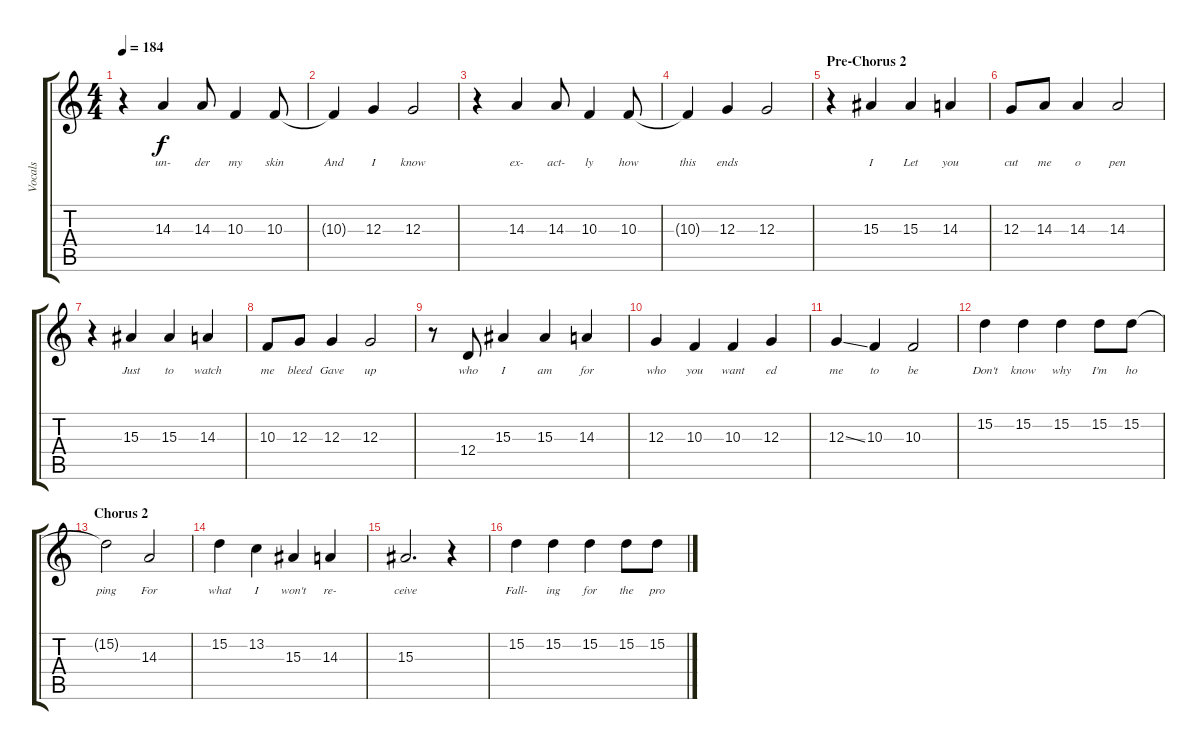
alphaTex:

\track ("Vocals" "Vocals") {instrument clarinet}
\staff {score tabs}
\tuning (E4 B3 G3 D3 A2 E2) {hide}
\ts (4 4)
\tempo 184
\clef g2
\ks c
r.4{dy f} 14.3.4{lyrics (0 "un-") lyrics (1 "") lyrics (2 "") lyrics (3 "") lyrics (4 "")} 14.3.8{lyrics (0 "der") lyrics (1 "") lyrics (2 "") lyrics (3 "") lyrics (4 "")} 10.3.4{lyrics (0 "my") lyrics (1 "") lyrics (2 "") lyrics (3 "") lyrics (4 "")} 10.3.8{lyrics (0 "skin") lyrics (1 "") lyrics (2 "") lyrics (3 "") lyrics (4 "")} |
10.3{t}.4{lyrics (0 "And") lyrics (1 "") lyrics (2 "") lyrics (3 "") lyrics (4 "")} 12.3.4{lyrics (0 "I") lyrics (1 "") lyrics (2 "") lyrics (3 "") lyrics (4 "")} 12.3.2{lyrics (0 "know") lyrics (1 "") lyrics (2 "") lyrics (3 "") lyrics (4 "")} |
r.4 14.3.4{lyrics (0 "ex-") lyrics (1 "") lyrics (2 "") lyrics (3 "") lyrics (4 "")} 14.3.8{lyrics (0 "act-") lyrics (1 "") lyrics (2 "") lyrics (3 "") lyrics (4 "")} 10.3.4{lyrics (0 "ly") lyrics (1 "") lyrics (2 "") lyrics (3 "") lyrics (4 "")} 10.3.8{lyrics (0 "how") lyrics (1 "") lyrics (2 "") lyrics (3 "") lyrics (4 "")} |
10.3{t}.4{lyrics (0 "this") lyrics (1 "") lyrics (2 "") lyrics (3 "") lyrics (4 "")} 12.3.4{lyrics (0 "ends") lyrics (1 "") lyrics (2 "") lyrics (3 "") lyrics (4 "")} 12.3.2{lyrics (0 "") lyrics (1 "") lyrics (2 "") lyrics (3 "") lyrics (4 "")} |
\section ("" "Pre-Chorus 2")
r.4 15.3.4{lyrics (0 "I") lyrics (1 "") lyrics (2 "") lyrics (3 "") lyrics (4 "")} 15.3.4{lyrics (0 "Let") lyrics (1 "") lyrics (2 "") lyrics (3 "") lyrics (4 "")} 14.3.4{lyrics (0 "you") lyrics (1 "") lyrics (2 "") lyrics (3 "") lyrics (4 "")} |
12.3.8{lyrics (0 "cut") lyrics (1 "") lyrics (2 "") lyrics (3 "") lyrics (4 "")} 14.3.8{lyrics (0 "me") lyrics (1 "") lyrics (2 "") lyrics (3 "") lyrics (4 "")} 14.3.4{lyrics (0 "o") lyrics (1 "") lyrics (2 "") lyrics (3 "") lyrics (4 "")} 14.3.2{lyrics (0 "pen") lyrics (1 "") lyrics (2 "") lyrics (3 "") lyrics (4 "")} |
r.4 15.3.4{lyrics (0 "Just") lyrics (1 "") lyrics (2 "") lyrics (3 "") lyrics (4 "")} 15.3.4{lyrics (0 "to") lyrics (1 "") lyrics (2 "") lyrics (3 "") lyrics (4 "")} 14.3.4{lyrics (0 "watch") lyrics (1 "") lyrics (2 "") lyrics (3 "") lyrics (4 "")} |
10.3.8{lyrics (0 "me") lyrics (1 "") lyrics (2 "") lyrics (3 "") lyrics (4 "")} 12.3.8{lyrics (0 "bleed") lyrics (1 "") lyrics (2 "") lyrics (3 "") lyrics (4 "")} 12.3.4{lyrics (0 "Gave") lyrics (1 "") lyrics (2 "") lyrics (3 "") lyrics (4 "")} 12.3.2{lyrics (0 "up") lyrics (1 "") lyrics (2 "") lyrics (3 "") lyrics (4 "")} |
r.8 12.4.8{lyrics (0 "who") lyrics (1 "") lyrics (2 "") lyrics (3 "") lyrics (4 "")} 15.3.4{lyrics (0 "I") lyrics (1 "") lyrics (2 "") lyrics (3 "") lyrics (4 "")} 15.3.4{lyrics (0 "am") lyrics (1 "") lyrics (2 "") lyrics (3 "") lyrics (4 "")} 14.3.4{lyrics (0 "for") lyrics (1 "") lyrics (2 "") lyrics (3 "") lyrics (4 "")} |
12.3.4{lyrics (0 "who") lyrics (1 "") lyrics (2 "") lyrics (3 "") lyrics (4 "")} 10.3.4{lyrics (0 "you") lyrics (1 "") lyrics (2 "") lyrics (3 "") lyrics (4 "")} 10.3.4{lyrics (0 "want") lyrics (1 "") lyrics (2 "") lyrics (3 "") lyrics (4 "")} 12.3.4{lyrics (0 "ed") lyrics (1 "") lyrics (2 "") lyrics (3 "") lyrics (4 "")} |
12.3{ss}.4{lyrics (0 "me") lyrics (1 "") lyrics (2 "") lyrics (3 "") lyrics (4 "")} 10.3.4{lyrics (0 "to") lyrics (1 "") lyrics (2 "") lyrics (3 "") lyrics (4 "")} 10.3.2{lyrics (0 "be") lyrics (1 "") lyrics (2 "") lyrics (3 "") lyrics (4 "")} |
15.2.4{lyrics (0 "Don't") lyrics (1 "") lyrics (2 "") lyrics (3 "") lyrics (4 "")} 15.2.4{lyrics (0 "know") lyrics (1 "") lyrics (2 "") lyrics (3 "") lyrics (4 "")} 15.2.4{lyrics (0 "why") lyrics (1 "") lyrics (2 "") lyrics (3 "") lyrics (4 "")} 15.2.8{lyrics (0 "I'm") lyrics (1 "") lyrics (2 "") lyrics (3 "") lyrics (4 "")} 15.2.8{lyrics (0 "ho") lyrics (1 "") lyrics (2 "") lyrics (3 "") lyrics (4 "")} |
\section ("" "Chorus 2")
15.2{t}.2{lyrics (0 "ping") lyrics (1 "") lyrics (2 "") lyrics (3 "") lyrics (4 "")} 14.3.2{lyrics (0 "For") lyrics (1 "") lyrics (2 "") lyrics (3 "") lyrics (4 "")} |
15.2.4{lyrics (0 "what") lyrics (1 "") lyrics (2 "") lyrics (3 "") lyrics (4 "")} 13.2.4{lyrics (0 "I") lyrics (1 "") lyrics (2 "") lyrics (3 "") lyrics (4 "")} 15.3.4{lyrics (0 "won't") lyrics (1 "") lyrics (2 "") lyrics (3 "") lyrics (4 "")} 14.3.4{lyrics (0 "re-") lyrics (1 "") lyrics (2 "") lyrics (3 "") lyrics (4 "")} |
15.3.2{d lyrics (0 "ceive") lyrics (1 "") lyrics (2 "") lyrics (3 "") lyrics (4 "")} r.4 |
15.2.4{lyrics (0 "Fall-") lyrics (1 "") lyrics (2 "") lyrics (3 "") lyrics (4 "")} 15.2.4{lyrics (0 "ing") lyrics (1 "") lyrics (2 "") lyrics (3 "") lyrics (4 "")} 15.2.4{lyrics (0 "for") lyrics (1 "") lyrics (2 "") lyrics (3 "") lyrics (4 "")} 15.2.8{lyrics (0 "the") lyrics (1 "") lyrics (2 "") lyrics (3 "") lyrics (4 "")} 15.2.8{lyrics (0 "pro") lyrics (1 "") lyrics (2 "") lyrics (3 "") lyrics (4 "")}
